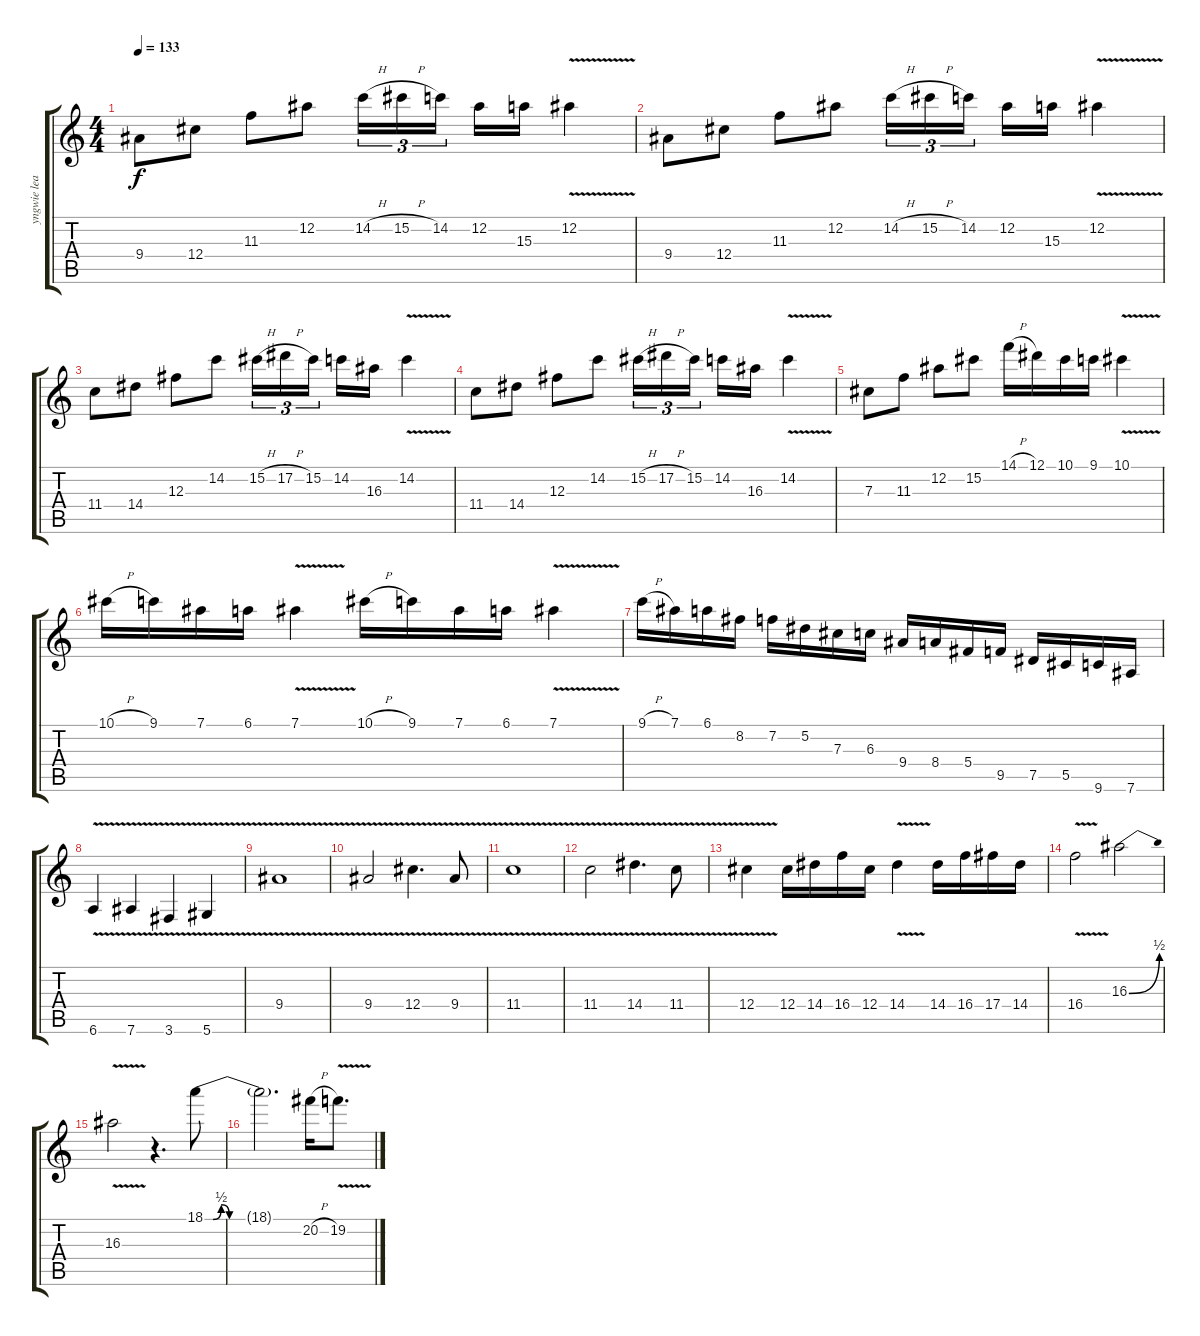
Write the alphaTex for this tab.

\track ("yngwie lead 1" "yngwie lea") {instrument distortionguitar}
\staff {score tabs}
\tuning (Eb4 Bb3 Gb3 Db3 Ab2 Eb2) {hide}
\ts (4 4)
\tempo 133
\clef g2
\ks c
9.4.8{dy f} 12.4.8 11.3.8 12.2.8 14.2{h}.16{tu (3 2)} 15.2{h}.16{tu (3 2)} 14.2.16{tu (3 2) beam splitsecondary} 12.2.16 15.3.16 12.2{v}.4 |
9.4.8 12.4.8 11.3.8 12.2.8 14.2{h}.16{tu (3 2)} 15.2{h}.16{tu (3 2)} 14.2.16{tu (3 2) beam splitsecondary} 12.2.16 15.3.16 12.2{v}.4 |
11.4.8 14.4.8 12.3.8 14.2.8 15.2{h}.16{tu (3 2)} 17.2{h}.16{tu (3 2)} 15.2.16{tu (3 2) beam splitsecondary} 14.2.16 16.3.16 14.2{v}.4 |
11.4.8 14.4.8 12.3.8 14.2.8 15.2{h}.16{tu (3 2)} 17.2{h}.16{tu (3 2)} 15.2.16{tu (3 2) beam splitsecondary} 14.2.16 16.3.16 14.2{v}.4 |
7.3.8 11.3.8 12.2.8 15.2.8 14.1{h}.16 12.1.16 10.1.16 9.1.16 10.1{v}.4 |
10.1{h}.16 9.1.16 7.1.16 6.1.16 7.1{v}.4 10.1{h}.16 9.1.16 7.1.16 6.1.16 7.1{v}.4 |
9.1{h}.16 7.1.16 6.1.16 8.2.16 7.2.16 5.2.16 7.3.16 6.3.16 9.4.16 8.4.16 5.4.16 9.5.16 7.5.16 5.5.16 9.6.16 7.6.16 |
6.6{v}.4 7.6{v}.4 3.6{v}.4 5.6{v}.4 |
9.4{v}.1 |
9.4{v}.2 12.4{v}.4{d} 9.4{v}.8 |
11.4{v}.1 |
11.4{v}.2 14.4{v}.4{d} 11.4{v}.8 |
12.4{v}.4 12.4.16 14.4.16 16.4.16 12.4.16 14.4{v}.4 14.4.16 16.4.16 17.4.16 14.4.16 |
16.4{v}.2 16.3{be (bend 0 0 60 2)}.2 |
16.3{v}.2 r.4{d} 18.1{be (custom 0 0 5 0 10 2 15 0 20 0 25 0 40 0 45 0 60 0)}.8 |
18.1{t}.2{d} 20.2{h}.16 19.2{v}.8{d}
